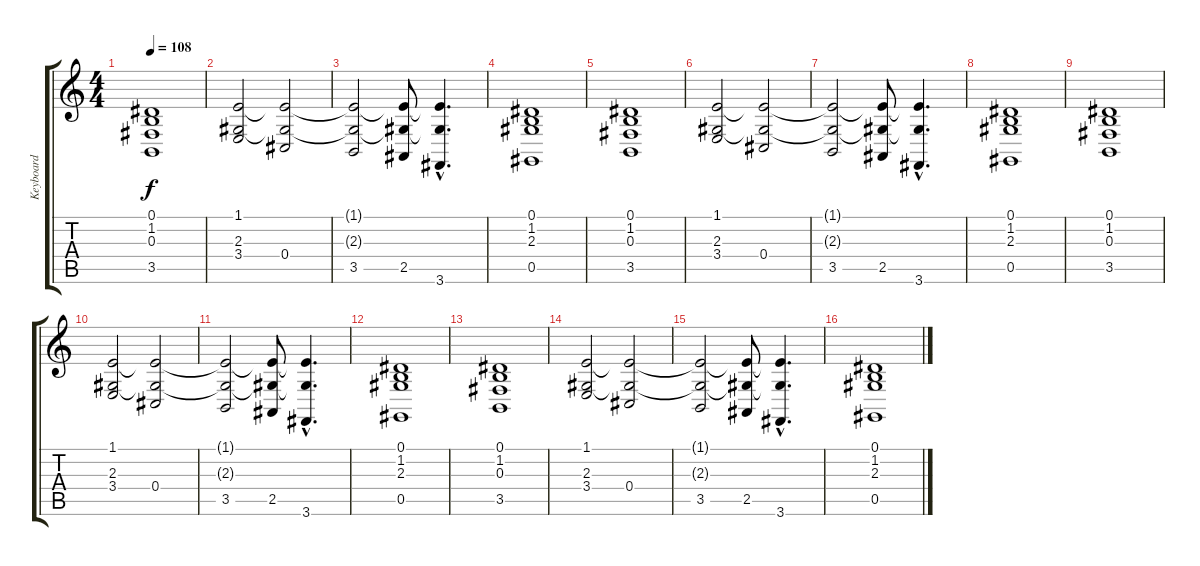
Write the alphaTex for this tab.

\track ("Keyboard" "Keyboard") {instrument synthstrings2}
\staff {score tabs}
\tuning (Eb4 Bb3 Gb3 Db3 Ab2 Eb2) {hide}
\ts (4 4)
\tempo 108
\clef g2
\ks c
(0.1 1.2 0.3 3.5).1{dy f} |
(1.1 2.3 3.4).2 (1.1{t} 2.3{t} 0.4).2 |
(1.1{t} 2.3{t} 3.5).2 (1.1{t} 2.3{t} 2.5).8 (1.1{hac t} 2.3{hac t} 3.6{hac}).4{d} |
(0.1 1.2 2.3 0.5).1 |
(0.1 1.2 0.3 3.5).1 |
(1.1 2.3 3.4).2 (1.1{t} 2.3{t} 0.4).2 |
(1.1{t} 2.3{t} 3.5).2 (1.1{t} 2.3{t} 2.5).8 (1.1{hac t} 2.3{hac t} 3.6{hac}).4{d} |
(0.1 1.2 2.3 0.5).1 |
(0.1 1.2 0.3 3.5).1 |
(1.1 2.3 3.4).2 (1.1{t} 2.3{t} 0.4).2 |
(1.1{t} 2.3{t} 3.5).2 (1.1{t} 2.3{t} 2.5).8 (1.1{hac t} 2.3{hac t} 3.6{hac}).4{d} |
(0.1 1.2 2.3 0.5).1 |
(0.1 1.2 0.3 3.5).1 |
(1.1 2.3 3.4).2 (1.1{t} 2.3{t} 0.4).2 |
(1.1{t} 2.3{t} 3.5).2 (1.1{t} 2.3{t} 2.5).8 (1.1{hac t} 2.3{hac t} 3.6{hac}).4{d} |
(0.1 1.2 2.3 0.5).1
